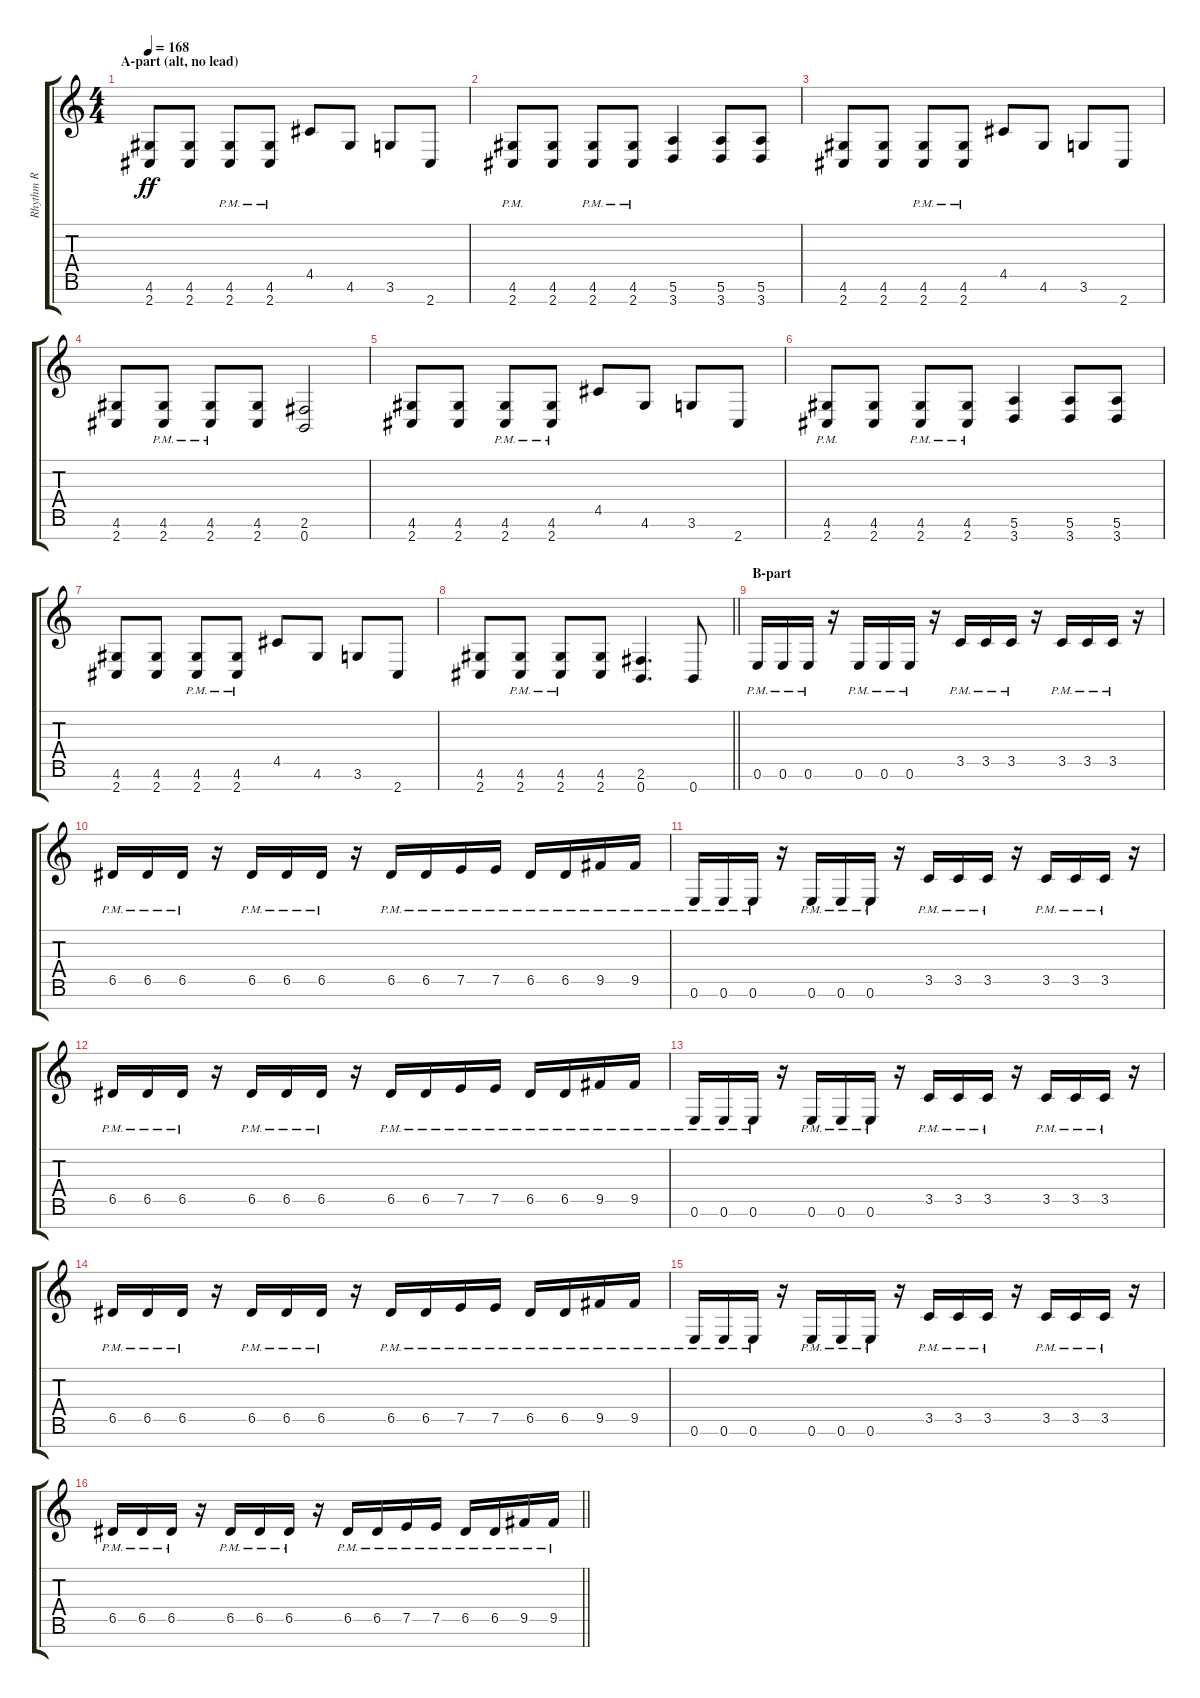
\track ("Rhythm R" "Rhythm R") {instrument overdrivenguitar}
\staff {score tabs}
\tuning (E4 B3 G3 D3 A2 E2 B1) {hide}
\ts (4 4)
\section ("" "A-part (alt, no lead)")
\tempo 168
\clef g2
\ks c
(4.6 2.7).8{dy ff} (4.6 2.7).8 (4.6{pm} 2.7{pm}).8 (4.6{pm} 2.7{pm}).8 4.5.8 4.6.8 3.6.8 2.7.8 |
(4.6{pm} 2.7{pm}).8 (4.6 2.7).8 (4.6{pm} 2.7{pm}).8 (4.6{pm} 2.7{pm}).8 (5.6 3.7).4 (5.6 3.7).8 (5.6 3.7).8 |
(4.6 2.7).8 (4.6 2.7).8 (4.6{pm} 2.7{pm}).8 (4.6{pm} 2.7{pm}).8 4.5.8 4.6.8 3.6.8 2.7.8 |
(4.6 2.7).8 (4.6{pm} 2.7{pm}).8 (4.6{pm} 2.7{pm}).8 (4.6 2.7).8 (2.6 0.7).2 |
(4.6 2.7).8 (4.6 2.7).8 (4.6{pm} 2.7{pm}).8 (4.6{pm} 2.7{pm}).8 4.5.8 4.6.8 3.6.8 2.7.8 |
(4.6{pm} 2.7{pm}).8 (4.6 2.7).8 (4.6{pm} 2.7{pm}).8 (4.6{pm} 2.7{pm}).8 (5.6 3.7).4 (5.6 3.7).8 (5.6 3.7).8 |
(4.6 2.7).8 (4.6 2.7).8 (4.6{pm} 2.7{pm}).8 (4.6{pm} 2.7{pm}).8 4.5.8 4.6.8 3.6.8 2.7.8 |
\barLineRight lightlight
(4.6 2.7).8 (4.6{pm} 2.7{pm}).8 (4.6{pm} 2.7{pm}).8 (4.6 2.7).8 (2.6 0.7).4{d} 0.7.8 |
\section ("" "B-part")
0.6{pm}.16 0.6{pm}.16 0.6{pm}.16 r.16 0.6{pm}.16 0.6{pm}.16 0.6{pm}.16 r.16 3.5{pm}.16 3.5{pm}.16 3.5{pm}.16 r.16 3.5{pm}.16 3.5{pm}.16 3.5{pm}.16 r.16 |
6.5{pm}.16 6.5{pm}.16 6.5{pm}.16 r.16 6.5{pm}.16 6.5{pm}.16 6.5{pm}.16 r.16 6.5{pm}.16 6.5{pm}.16 7.5{pm}.16 7.5{pm}.16 6.5{pm}.16 6.5{pm}.16 9.5{pm}.16 9.5{pm}.16 |
0.6{pm}.16 0.6{pm}.16 0.6{pm}.16 r.16 0.6{pm}.16 0.6{pm}.16 0.6{pm}.16 r.16 3.5{pm}.16 3.5{pm}.16 3.5{pm}.16 r.16 3.5{pm}.16 3.5{pm}.16 3.5{pm}.16 r.16 |
6.5{pm}.16 6.5{pm}.16 6.5{pm}.16 r.16 6.5{pm}.16 6.5{pm}.16 6.5{pm}.16 r.16 6.5{pm}.16 6.5{pm}.16 7.5{pm}.16 7.5{pm}.16 6.5{pm}.16 6.5{pm}.16 9.5{pm}.16 9.5{pm}.16 |
0.6{pm}.16 0.6{pm}.16 0.6{pm}.16 r.16 0.6{pm}.16 0.6{pm}.16 0.6{pm}.16 r.16 3.5{pm}.16 3.5{pm}.16 3.5{pm}.16 r.16 3.5{pm}.16 3.5{pm}.16 3.5{pm}.16 r.16 |
6.5{pm}.16 6.5{pm}.16 6.5{pm}.16 r.16 6.5{pm}.16 6.5{pm}.16 6.5{pm}.16 r.16 6.5{pm}.16 6.5{pm}.16 7.5{pm}.16 7.5{pm}.16 6.5{pm}.16 6.5{pm}.16 9.5{pm}.16 9.5{pm}.16 |
0.6{pm}.16 0.6{pm}.16 0.6{pm}.16 r.16 0.6{pm}.16 0.6{pm}.16 0.6{pm}.16 r.16 3.5{pm}.16 3.5{pm}.16 3.5{pm}.16 r.16 3.5{pm}.16 3.5{pm}.16 3.5{pm}.16 r.16 |
\barLineRight lightlight
6.5{pm}.16 6.5{pm}.16 6.5{pm}.16 r.16 6.5{pm}.16 6.5{pm}.16 6.5{pm}.16 r.16 6.5{pm}.16 6.5{pm}.16 7.5{pm}.16 7.5{pm}.16 6.5{pm}.16 6.5{pm}.16 9.5{pm}.16 9.5{pm}.16
